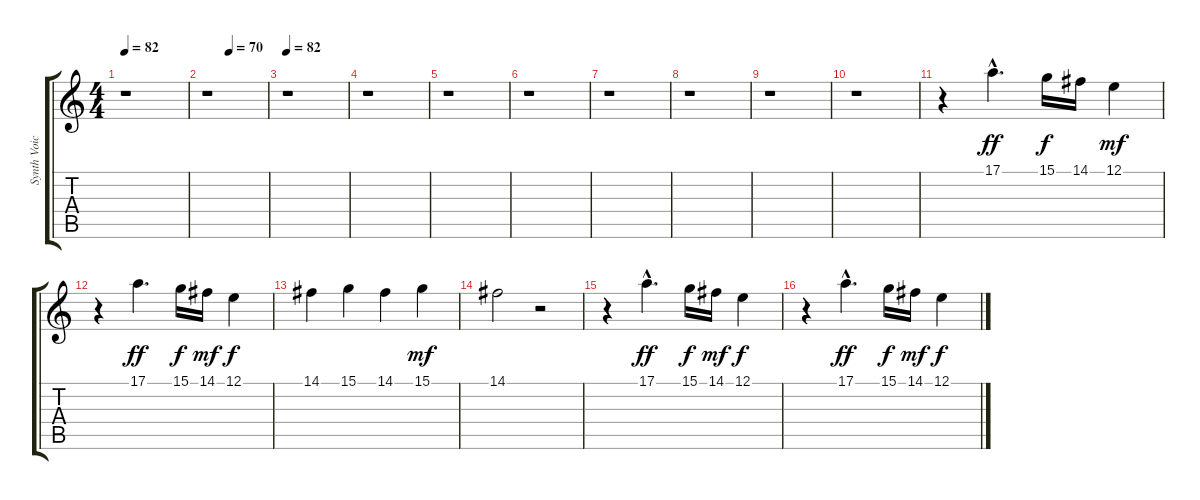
\track ("Synth Voice" "Synth Voic") {instrument synthvoice}
\staff {score tabs}
\tuning (E4 B3 G3 D3 A2 E2) {hide}
\ts (4 4)
\tempo 82
\clef g2
\ks c
r.1{dy ff} |
\tempo (70 0.375)
r.1 |
\tempo 82
r.1 |
r.1 |
r.1 |
r.1 |
r.1 |
r.1 |
r.1 |
r.1 |
r.4 17.1{hac}.4{d} 15.1.16{dy f} 14.1.16 12.1.4{dy mf} |
r.4 17.1.4{d dy ff} 15.1.16{dy f} 14.1.16{dy mf} 12.1.4{dy f} |
14.1.4 15.1.4 14.1.4 15.1.4{dy mf} |
14.1.2 r.2 |
r.4 17.1{hac}.4{d dy ff} 15.1.16{dy f} 14.1.16{dy mf} 12.1.4{dy f} |
r.4 17.1{hac}.4{d dy ff} 15.1.16{dy f} 14.1.16{dy mf} 12.1.4{dy f}
